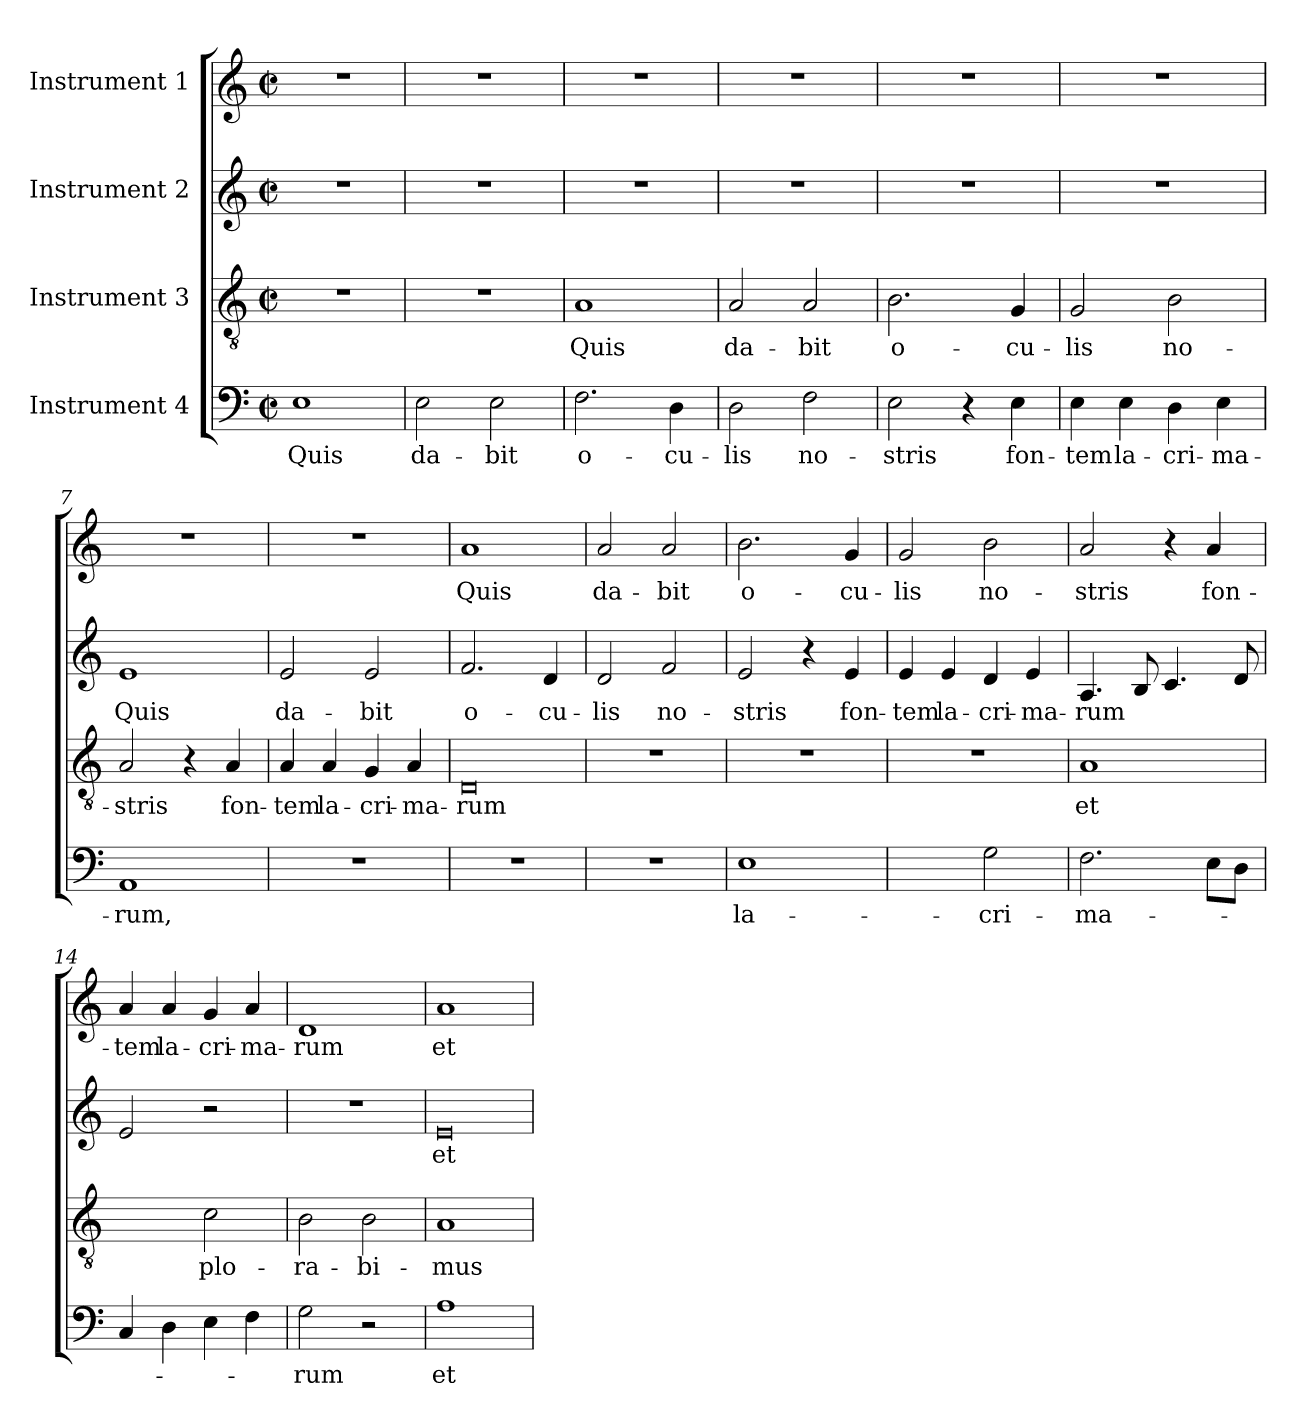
**kern	**text	**kern	**text	**kern	**text	**kern	**text
*part4	*part4	*part3	*part3	*part2	*part2	*part1	*part1
*staff4	*staff4	*staff3	*staff3	*staff2	*staff2	*staff1	*staff1
*I"Instrument 4	*	*I"Instrument 3	*	*I"Instrument 2	*	*I"Instrument 1	*
!!LO:PB:g=z
*stria5	*	*stria5	*	*stria5	*	*stria5	*
*clefF4	*	*clefGv2	*	*clefG2	*	*clefG2	*
*M2/2	*	*M2/2	*	*M2/2	*	*M2/2	*
*met(c|)	*	*met(c|)	*	*met(c|)	*	*met(c|)	*
=1	=1	=1	=1	=1	=1	=1	=1
!	!LO:LY:b:cj	!	!	!	!	!	!
1E	Quis	1r	.	1r	.	1r	.
=2	=2	=2	=2	=2	=2	=2	=2
!	!LO:LY:b:cj	!	!	!	!	!	!
2E\	da-	1r	.	1r	.	1r	.
!	!LO:LY:b:cj	!	!	!	!	!	!
2E\	-bit	.	.	.	.	.	.
=3	=3	=3	=3	=3	=3	=3	=3
!	!LO:LY:b:cj	!	!LO:LY:b:cj	!	!	!	!
2.F\	o-	1A	Quis	1r	.	1r	.
!	!LO:LY:b:cj	!	!	!	!	!	!
4D\	-cu-	.	.	.	.	.	.
=4	=4	=4	=4	=4	=4	=4	=4
!	!LO:LY:b:cj	!	!LO:LY:b:cj	!	!	!	!
2D\	-lis	2A/	da-	1r	.	1r	.
!	!LO:LY:b:cj	!	!LO:LY:b:cj	!	!	!	!
2F\	no-	2A/	-bit	.	.	.	.
=5	=5	=5	=5	=5	=5	=5	=5
!	!LO:LY:b:cj	!	!LO:LY:b:cj	!	!	!	!
2E\	-stris	2.B\	o-	1r	.	1r	.
4r	.	.	.	.	.	.	.
!	!LO:LY:b:cj	!	!LO:LY:b:cj	!	!	!	!
4E\	fon-	4G/	-cu-	.	.	.	.
=6	=6	=6	=6	=6	=6	=6	=6
!	!LO:LY:b:cj	!	!LO:LY:b:cj	!	!	!	!
4E\	-tem	2G/	-lis	1r	.	1r	.
!	!LO:LY:b	!	!	!	!	!	!
4E\	la-	.	.	.	.	.	.
!	!LO:LY:b:cj	!	!LO:LY:b:cj	!	!	!	!
4D\	-cri-	2B\	no-	.	.	.	.
!	!LO:LY:b:rj	!	!	!	!	!	!
4E\	-ma-	.	.	.	.	.	.
=7	=7	=7	=7	=7	=7	=7	=7
!	!LO:LY:b:cj	!	!LO:LY:b:cj	!	!LO:LY:b:cj	!	!
1AA	-rum,	2A/	-stris	1e	Quis	1r	.
.	.	4r	.	.	.	.	.
!	!	!	!LO:LY:b:cj	!	!	!	!
.	.	4A/	fon-	.	.	.	.
=8	=8	=8	=8	=8	=8	=8	=8
!	!	!	!LO:LY:b:cj	!	!LO:LY:b:cj	!	!
1r	.	4A/	-tem	2e/	da-	1r	.
!	!	!	!LO:LY:b	!	!	!	!
.	.	4A/	la-	.	.	.	.
!	!	!	!LO:LY:b:cj	!	!LO:LY:b:cj	!	!
.	.	4G/	-cri-	2e/	-bit	.	.
!	!	!	!LO:LY:b:rj	!	!	!	!
.	.	4A/	-ma-	.	.	.	.
!!LO:LB:g=z
=9	=9	=9	=9	=9	=9	=9	=9
!	!	!LO:N:vis=0	!LO:LY:b:cj	!	!LO:LY:b:cj	!	!LO:LY:b:cj
1r	.	1D	-rum	2.f/	o-	1a	Quis
!	!	!	!	!	!LO:LY:b:cj	!	!
.	.	.	.	4d/	-cu-	.	.
=10	=10	=10	=10	=10	=10	=10	=10
!	!	!	!	!	!LO:LY:b:cj	!	!LO:LY:b:cj
1r	.	1r	.	2d/	-lis	2a/	da-
!	!	!	!	!	!LO:LY:b:cj	!	!LO:LY:b:cj
.	.	.	.	2f/	no-	2a/	-bit
=11	=11	=11	=11	=11	=11	=11	=11
!	!LO:LY:b:cj	!	!	!	!LO:LY:b:cj	!	!LO:LY:b:cj
1E	la-	1r	.	2e/	-stris	2.b\	o-
.	.	.	.	4r	.	.	.
!	!	!	!	!	!LO:LY:b:cj	!	!LO:LY:b:cj
.	.	.	.	4e/	fon-	4g/	-cu-
=12	=12	=12	=12	=12	=12	=12	=12
!	!	!	!	!	!LO:LY:b:cj	!	!LO:LY:b:cj
2ryy	.	1r	.	4e/	-tem	2g/	-lis
!	!	!	!	!	!LO:LY:b:cj	!	!
.	.	.	.	4e/	la-	.	.
!	!LO:LY:b:cj	!	!	!	!LO:LY:b	!	!LO:LY:b:cj
2G\	-cri-	.	.	4d/	-cri-	2b\	no-
!	!	!	!	!	!LO:LY:b:rj	!	!
.	.	.	.	4e/	-ma-	.	.
=13	=13	=13	=13	=13	=13	=13	=13
!	!LO:LY:b:cj	!	!LO:LY:b:cj	!	!LO:LY:b:cj	!	!LO:LY:b:cj
2.F\	-ma-	1A	et	4.A/	-rum	2a/	-stris
.	.	.	.	8B/	.	.	.
.	.	.	.	4.c/	.	4r	.
!	!	!	!	!	!	!	!LO:LY:b:cj
8E\L	.	.	.	.	.	4a/	fon-
8D\J	.	.	.	8d/	.	.	.
=14	=14	=14	=14	=14	=14	=14	=14
!	!	!	!	!	!	!	!LO:LY:b:cj
4C/	.	2ryy	.	2e/	.	4a/	-tem
!	!	!	!	!	!	!	!LO:LY:b:cj
4D\	.	.	.	.	.	4a/	la-
!	!	!	!LO:LY:b:cj	!	!	!	!LO:LY:b
4E\	.	2c\	plo-	2r	.	4g/	-cri-
!	!	!	!	!	!	!	!LO:LY:b:rj
4F\	.	.	.	.	.	4a/	-ma-
!!LO:LB:g=z
=15	=15	=15	=15	=15	=15	=15	=15
!	!LO:LY:b:cj	!	!LO:LY:b:cj	!	!	!	!LO:LY:b:cj
2G\	-rum	2B\	-ra-	1r	.	1d	-rum
!	!	!	!LO:LY:b:cj	!	!	!	!
2r	.	2B\	-bi-	.	.	.	.
=16	=16	=16	=16	=16	=16	=16	=16
!	!LO:LY:b:cj	!	!LO:LY:b:cj	!LO:N:vis=0	!LO:LY:b:cj	!	!LO:LY:b:cj
1A	et	1A	-mus	1e	et	1a	et
=	=	=	=	=	=	=	=
*-	*-	*-	*-	*-	*-	*-	*-
